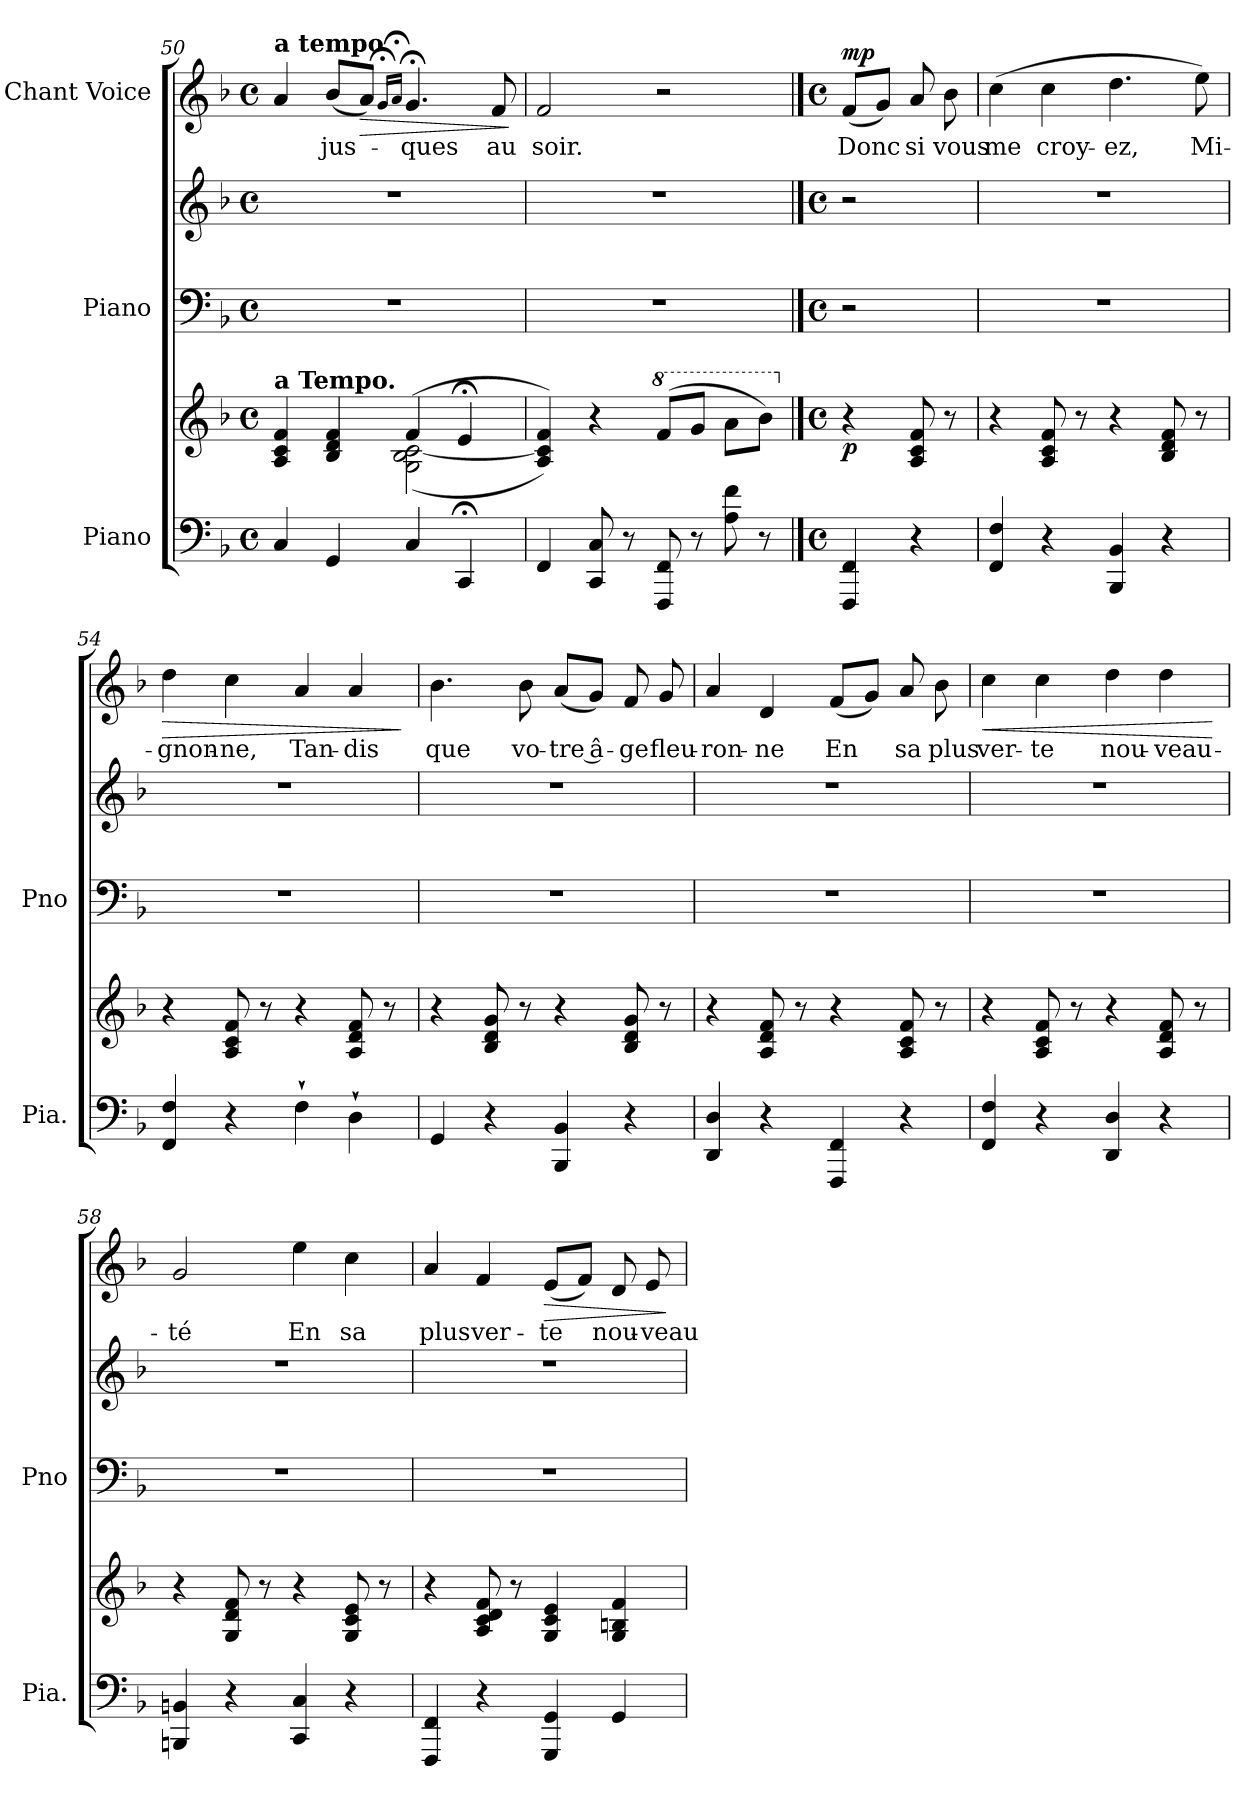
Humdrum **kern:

**kern	**kern	**dynam	**kern	**kern	**kern	**text	**dynam
*part3	*part3	*part3	*part2	*part2	*part1	*part1	*part1
*staff5	*staff4	*staff4/5	*staff3	*staff2	*staff1	*staff1	*staff1
*I"Piano	*	*	*I"Piano	*	*I"Chant Voice	*	*
*I'Pia.	*	*	*I'Pno	*	*	*	*
*clefF4	*clefG2	*	*clefF4	*clefG2	*clefG2	*	*
*k[b-]	*k[b-]	*	*k[b-]	*k[b-]	*k[b-]	*	*
*M4/4	*M4/4	*	*M4/4	*M4/4	*M4/4	*	*
*met(c)	*met(c)	*	*met(c)	*met(c)	*met(c)	*	*
*MM136	*MM136	*	*MM136	*MM136	*MM136	*	*
=50	=50	=50	=50	=50	=50	=50	=50
*	*^	*	*	*	*	*	*
!	!	!	!	!	!	!LO:TX:a:B:t=a tempo	!	!
!	!LO:TX:a:B:t=a Tempo.	!	!	!	!	!	!	!
4C/	4A/ 4c/ 4f/	2ryy	.	1r	1r	4a/	.	.
!	!	!	!	!	!	!	!LO:LY:b	!
4GG/	4B-/ 4d/ 4f/	.	.	.	.	(<8b-/L	jus-	.
!	!	!	!	!	!	!	!	!LO:HP:b
.	.	.	.	.	.	8a/J)	.	>
.	.	.	.	.	.	16qg;</LL	.	.
.	.	.	.	.	.	16qa;</JJ	.	.
!	!	!	!	!	!	!	!LO:LY:b	!
4C/	4f/	(<(<2G\ 2B-\ [2c\	.	.	.	4.g;</	-ques	.
4CC;/	4e;</	.	.	.	.	.	.	.
!	!	!	!	!	!	!	!LO:LY:b	!
.	.	.	.	.	.	8f/	au	.
*	*v	*v	*	*	*	*	*	*
.	.	.	.	.	.	.	]
=51	=51	=51	=51	=51	=51	=51	=51
!	!	!	!	!	!	!LO:LY:b	!
4FF/	4A/ 4c/] 4f/))	.	1r	1r	2f/	soir.	.
8CC/ 8C/	4r	.	.	.	.	.	.
8r	.	.	.	.	.	.	.
*	*8va	*	*	*	*	*	*
8FFF/ 8FF/	(>8ff/L	.	.	.	2r	.	.
8r	8gg/J	.	.	.	.	.	.
8A\ 8f\	8aa\L	.	.	.	.	.	.
8r	8bb-\J)	.	.	.	.	.	.
!!LO:LB:g=z
==52	==52	==52	==52	==52	==52	==52	==52
*M4/4	*M4/4	*	*M4/4	*M4/4	*M4/4	*	*
*met(c)	*met(c)	*	*met(c)	*met(c)	*met(c)	*	*
*	*X8va	*	*	*	*	*	*
!	!	!LO:DY:b	!	!	!	!LO:LY:b	!LO:DY:a
4FFF/ 4FF/	4r	p	2r	2r	(<8f/L	Donc	mp
.	.	.	.	.	8g/J)	.	.
!	!	!	!	!	!	!LO:LY:b	!
4r	8A/ 8c/ 8f/	.	.	.	8a/	si	.
!	!	!	!	!	!	!LO:LY:b	!
.	8r	.	.	.	8b-\	vous	.
=53	=53	=53	=53	=53	=53	=53	=53
!	!	!	!	!	!	!LO:LY:b	!
4FF/ 4F/	4r	.	1r	1r	(>4cc\	me	.
!	!	!	!	!	!	!LO:LY:b	!
4r	8A/ 8c/ 8f/	.	.	.	4cc\	croy-	.
.	8r	.	.	.	.	.	.
!	!	!	!	!	!	!LO:LY:b	!
4BBB-/ 4BB-/	4r	.	.	.	4.dd\	-ez,	.
4r	8B-/ 8d/ 8f/	.	.	.	.	.	.
!	!	!	!	!	!	!LO:LY:b	!
.	8r	.	.	.	8ee\)	Mi-	.
=54	=54	=54	=54	=54	=54	=54	=54
!	!	!	!	!	!	!LO:LY:b	!LO:HP:b
4FF/ 4F/	4r	.	1r	1r	4dd\	-gnon-	>
!	!	!	!	!	!	!LO:LY:b	!
4r	8A/ 8c/ 8f/	.	.	.	4cc\	-ne,	.
.	8r	.	.	.	.	.	.
!	!	!	!	!	!	!LO:LY:b	!
4F`\	4r	.	.	.	4a/	Tan-	.
!	!	!	!	!	!	!LO:LY:b	!
4D`\	8A/ 8d/ 8f/	.	.	.	4a/	-dis	.
.	8r	.	.	.	.	.	.
.	.	.	.	.	.	.	]
=55	=55	=55	=55	=55	=55	=55	=55
!	!	!	!	!	!	!LO:LY:b	!
4GG/	4r	.	1r	1r	4.b-\	que	.
4r	8B-/ 8d/ 8g/	.	.	.	.	.	.
!	!	!	!	!	!	!LO:LY:b	!
.	8r	.	.	.	8b-\	vo-	.
!	!	!	!	!	!	!LO:LY:b	!
4BBB-/ 4BB-/	4r	.	.	.	(<8a/L	-tre â-	.
.	.	.	.	.	8g/J)	.	.
!	!	!	!	!	!	!LO:LY:b	!
4r	8B-/ 8d/ 8g/	.	.	.	8f/	-ge	.
!	!	!	!	!	!	!LO:LY:b	!
.	8r	.	.	.	8g/	fleu-	.
=56	=56	=56	=56	=56	=56	=56	=56
!	!	!	!	!	!	!LO:LY:b	!
4DD/ 4D/	4r	.	1r	1r	4a/	-ron-	.
!	!	!	!	!	!	!LO:LY:b	!
4r	8A/ 8d/ 8f/	.	.	.	4d/	-ne	.
.	8r	.	.	.	.	.	.
!	!	!	!	!	!	!LO:LY:b	!
4FFF/ 4FF/	4r	.	.	.	(<8f/L	En	.
.	.	.	.	.	8g/J)	.	.
!	!	!	!	!	!	!LO:LY:b	!
4r	8A/ 8c/ 8f/	.	.	.	8a/	sa	.
!	!	!	!	!	!	!LO:LY:b	!
.	8r	.	.	.	8b-\	plus	.
!!LO:LB:g=z
=57	=57	=57	=57	=57	=57	=57	=57
!	!	!	!	!	!	!LO:LY:b	!LO:HP:b
4FF/ 4F/	4r	.	1r	1r	4cc\	ver-	<
!	!	!	!	!	!	!LO:LY:b	!
4r	8A/ 8c/ 8f/	.	.	.	4cc\	-te	.
.	8r	.	.	.	.	.	.
!	!	!	!	!	!	!LO:LY:b	!
4DD/ 4D/	4r	.	.	.	4dd\	nou-	.
!	!	!	!	!	!	!LO:LY:b	!
4r	8A/ 8d/ 8f/	.	.	.	4dd\	-veau-	.
.	8r	.	.	.	.	.	.
.	.	.	.	.	.	.	[
=58	=58	=58	=58	=58	=58	=58	=58
!	!	!	!	!	!	!LO:LY:b	!
4BBBn/ 4BBn/	4r	.	1r	1r	2g/	-té	.
4r	8G/ 8d/ 8f/	.	.	.	.	.	.
.	8r	.	.	.	.	.	.
!	!	!	!	!	!	!LO:LY:b	!
4CC/ 4C/	4r	.	.	.	4ee\	En	.
!	!	!	!	!	!	!LO:LY:b	!
4r	8G/ 8c/ 8e/	.	.	.	4cc\	sa	.
.	8r	.	.	.	.	.	.
=59	=59	=59	=59	=59	=59	=59	=59
!	!	!	!	!	!	!LO:LY:b	!
4FFF/ 4FF/	4r	.	1r	1r	4a/	plus	.
!	!	!	!	!	!	!LO:LY:b	!
4r	8A/ 8c/ 8d/ 8f/	.	.	.	4f/	ver-	.
.	8r	.	.	.	.	.	.
!	!	!	!	!	!	!LO:LY:b	!LO:HP:b
4GGG/ 4GG/	4G/ 4c/ 4e/	.	.	.	(<8e/L	-te	>
.	.	.	.	.	8f/J)	.	.
!	!	!	!	!	!	!LO:LY:b	!
4GG/	4G/ 4Bn/ 4f/	.	.	.	8d/	nou-	.
!	!	!	!	!	!	!LO:LY:b	!
.	.	.	.	.	8e/	-veau-	.
.	.	.	.	.	.	.	]
=	=	=	=	=	=	=	=
*-	*-	*-	*-	*-	*-	*-	*-
